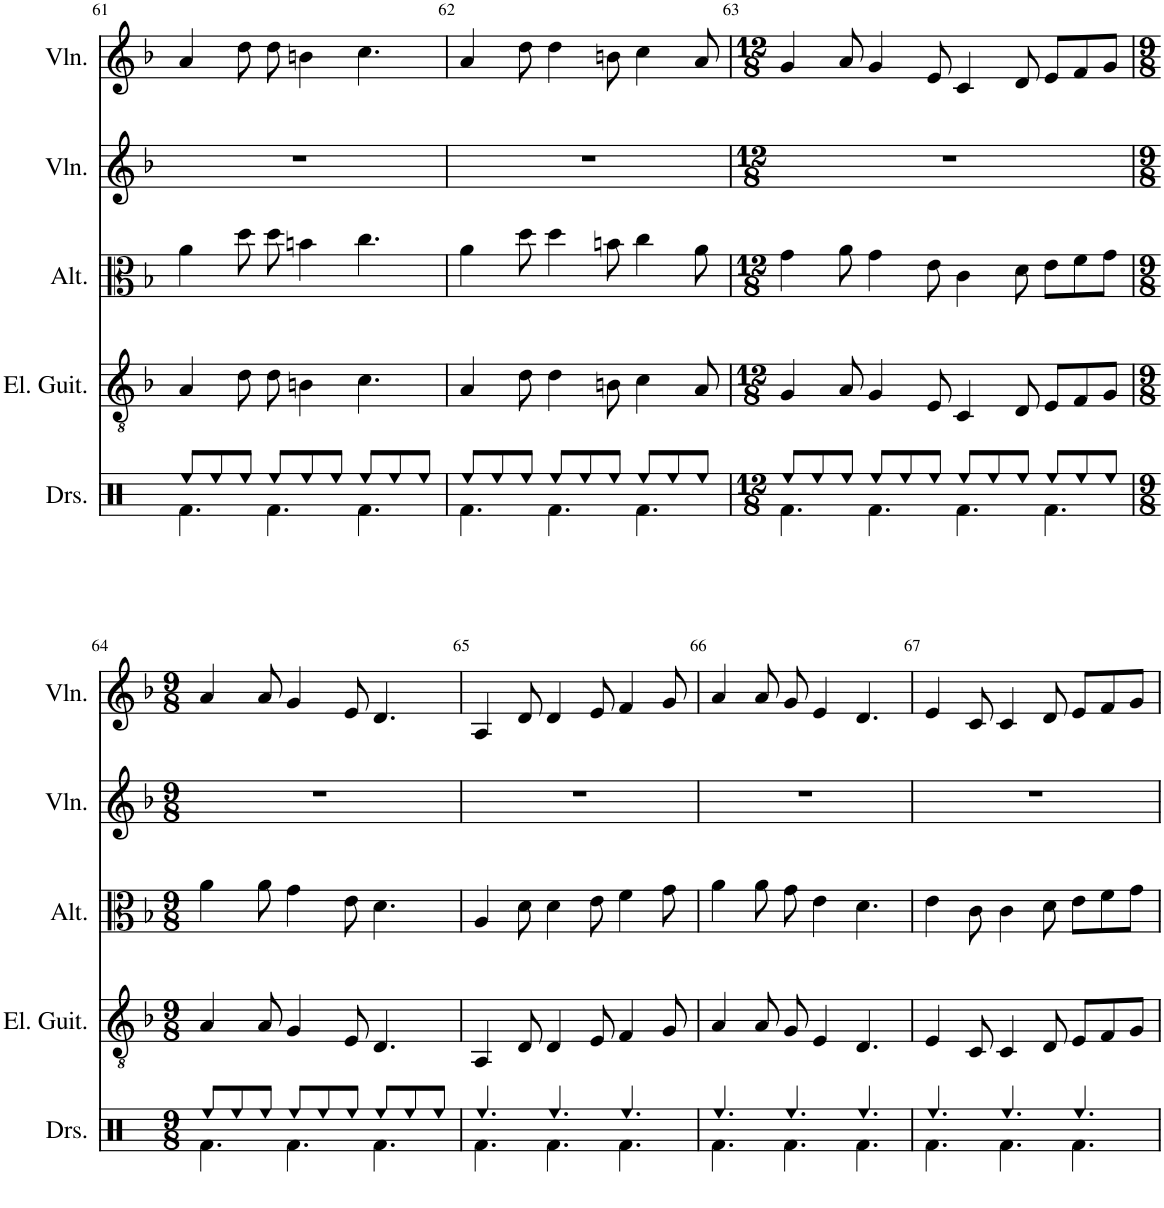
**kern	**kern	**kern	**kern	**kern	**kern
*part6	*part5	*part4	*part3	*part2	*part1
*staff6	*staff5	*staff4	*staff3	*staff2	*staff1
*I"Drumset	*I"Electric Guitar	*I"Electric Bass	*I"Alto	*I"Violin	*I"Violin
*I'Drs.	*I'El. Guit.	*I'El. B.	*I'Alt.	*I'Vln.	*I'Vln.
!!LO:PB:g=z
*clefX	*clefGv2	*clefF4	*clefC3	*clefG2	*clefG2
*	*	*Trd7c12	*	*	*
*k[]	*k[b-]	*k[b-]	*k[b-]	*k[b-]	*k[b-]
*M9/8	*M9/8	*M9/8	*M9/8	*M9/8	*M9/8
=61	=61	=61	=61	=61	=61
*^	*	*	*	*	*
8Ree/L	4.Rf\	4A/	4.AA	4a\	8%9r	4a/
8Ree/	.	.	.	.	.	.
8Ree/J	.	8d\	.	8dd\	.	8dd\
8Ree/L	4.Rf\	8d\	4.D	8dd\	.	8dd\
8Ree/	.	4Bn\	.	4bn\	.	4bn\
8Ree/J	.	.	.	.	.	.
8Ree/L	4.Rf\	4.c\	4.C	4.cc\	.	4.cc\
8Ree/	.	.	.	.	.	.
8Ree/J	.	.	.	.	.	.
=62	=62	=62	=62	=62	=62	=62
8Ree/L	4.Rf\	4A/	4.AA	4a\	8%9r	4a/
8Ree/	.	.	.	.	.	.
8Ree/J	.	8d\	.	8dd\	.	8dd\
8Ree/L	4.Rf\	4d\	4.D	4dd\	.	4dd\
8Ree/	.	.	.	.	.	.
8Ree/J	.	8Bn\	.	8bn\	.	8bn\
8Ree/L	4.Rf\	4c\	4.C	4cc\	.	4cc\
8Ree/	.	.	.	.	.	.
8Ree/J	.	8A/	.	8a\	.	8a/
=63	=63	=63	=63	=63	=63	=63
*M12/8	*	*M12/8	*M12/8	*M12/8	*M12/8	*M12/8
8Ree/L	4.Rf\	4G/	4.G	4g\	1.r	4g/
8Ree/	.	.	.	.	.	.
8Ree/J	.	8A/	.	8a\	.	8a/
8Ree/L	4.Rf\	4G/	4.G	4g\	.	4g/
8Ree/	.	.	.	.	.	.
8Ree/J	.	8E/	.	8e\	.	8e/
8Ree/L	4.Rf\	4C/	4.C	4c\	.	4c/
8Ree/	.	.	.	.	.	.
8Ree/J	.	8D/	.	8d\	.	8d/
8Ree/L	4.Rf\	8E/L	4.E	8e\L	.	8e/L
8Ree/	.	8F/	.	8f\	.	8f/
8Ree/J	.	8G/J	.	8g\J	.	8g/J
!!LO:LB:g=z
=64	=64	=64	=64	=64	=64	=64
*M9/8	*	*M9/8	*M9/8	*M9/8	*M9/8	*M9/8
8Ree/L	4.Rf\	4A/	4.A	4a\	8%9r	4a/
8Ree/	.	.	.	.	.	.
8Ree/J	.	8A/	.	8a\	.	8a/
8Ree/L	4.Rf\	4G/	4.G	4g\	.	4g/
8Ree/	.	.	.	.	.	.
8Ree/J	.	8E/	.	8e\	.	8e/
8Ree/L	4.Rf\	4.D/	4.D	4.d\	.	4.d/
8Ree/	.	.	.	.	.	.
8Ree/J	.	.	.	.	.	.
=65	=65	=65	=65	=65	=65	=65
4.Ree/	4.Rf\	4AA/	4.AA	4A/	8%9r	4A/
.	.	8D/	.	8d\	.	8d/
4.Ree/	4.Rf\	4D/	4.D	4d\	.	4d/
.	.	8E/	.	8e\	.	8e/
4.Ree/	4.Rf\	4F/	4.A	4f\	.	4f/
.	.	8G/	.	8g\	.	8g/
=66	=66	=66	=66	=66	=66	=66
4.Ree/	4.Rf\	4A/	4.AA	4a\	8%9r	4a/
.	.	8A/	.	8a\	.	8a/
4.Ree/	4.Rf\	8G/	4.D	8g\	.	8g/
.	.	4E/	.	4e\	.	4e/
4.Ree/	4.Rf\	4.D/	4.A	4.d\	.	4.d/
=67	=67	=67	=67	=67	=67	=67
4.Ree/	4.Rf\	4E/	4.EE	4e\	8%9r	4e/
.	.	8C/	.	8c\	.	8c/
4.Ree/	4.Rf\	4C/	4.EE	4c\	.	4c/
.	.	8D/	.	8d\	.	8d/
4.Ree/	4.Rf\	8E/L	4.EE	8e\L	.	8e/L
.	.	8F/	.	8f\	.	8f/
.	.	8G/J	.	8g\J	.	8g/J
*v	*v	*	*	*	*	*
=	=	=	=	=	=
*-	*-	*-	*-	*-	*-
